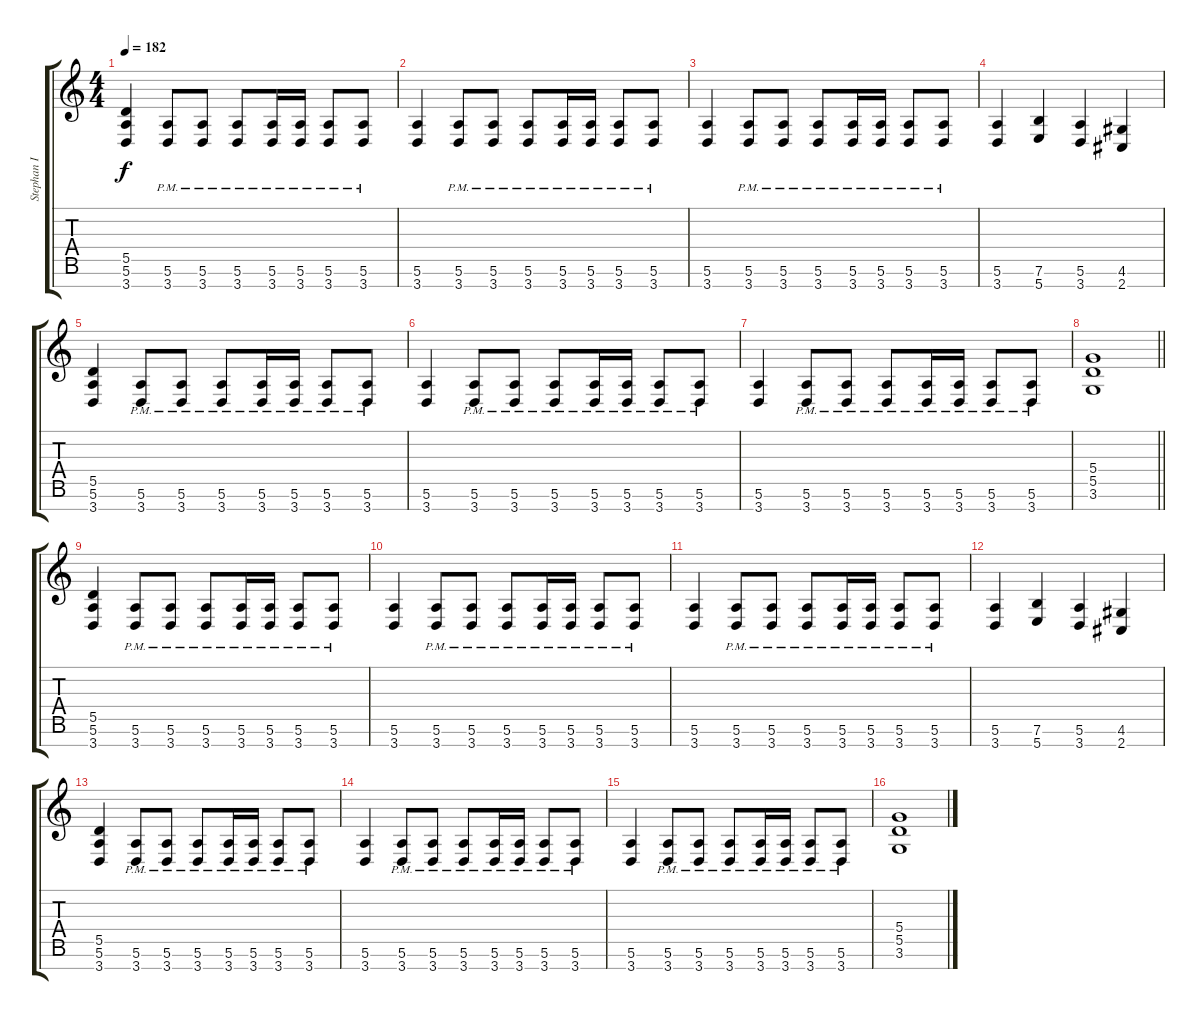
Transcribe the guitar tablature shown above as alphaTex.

\track ("Stephan I" "Stephan I") {instrument distortionguitar}
\staff {score tabs}
\tuning (E4 B3 G3 D3 A2 E2 B1) {hide}
\ts (4 4)
\tempo 182
\clef g2
\ks c
(5.5 5.6 3.7).4{dy f} (5.6{pm} 3.7{pm}).8 (5.6{pm} 3.7{pm}).8 (5.6{pm} 3.7{pm}).8 (5.6{pm} 3.7{pm}).16 (5.6{pm} 3.7{pm}).16 (5.6{pm} 3.7{pm}).8 (5.6{pm} 3.7{pm}).8 |
(5.6 3.7).4 (5.6{pm} 3.7{pm}).8 (5.6{pm} 3.7{pm}).8 (5.6{pm} 3.7{pm}).8 (5.6{pm} 3.7{pm}).16 (5.6{pm} 3.7{pm}).16 (5.6{pm} 3.7{pm}).8 (5.6{pm} 3.7{pm}).8 |
(5.6 3.7).4 (5.6{pm} 3.7{pm}).8 (5.6{pm} 3.7{pm}).8 (5.6{pm} 3.7{pm}).8 (5.6{pm} 3.7{pm}).16 (5.6{pm} 3.7{pm}).16 (5.6{pm} 3.7{pm}).8 (5.6{pm} 3.7{pm}).8 |
(5.6 3.7).4 (7.6 5.7).4 (5.6 3.7).4 (4.6 2.7).4 |
(5.5 5.6 3.7).4 (5.6{pm} 3.7{pm}).8 (5.6{pm} 3.7{pm}).8 (5.6{pm} 3.7{pm}).8 (5.6{pm} 3.7{pm}).16 (5.6{pm} 3.7{pm}).16 (5.6{pm} 3.7{pm}).8 (5.6{pm} 3.7{pm}).8 |
(5.6 3.7).4 (5.6{pm} 3.7{pm}).8 (5.6{pm} 3.7{pm}).8 (5.6{pm} 3.7{pm}).8 (5.6{pm} 3.7{pm}).16 (5.6{pm} 3.7{pm}).16 (5.6{pm} 3.7{pm}).8 (5.6{pm} 3.7{pm}).8 |
(5.6 3.7).4 (5.6{pm} 3.7{pm}).8 (5.6{pm} 3.7{pm}).8 (5.6{pm} 3.7{pm}).8 (5.6{pm} 3.7{pm}).16 (5.6{pm} 3.7{pm}).16 (5.6{pm} 3.7{pm}).8 (5.6{pm} 3.7{pm}).8 |
\barLineRight lightlight
(5.4 5.5 3.6).1 |
(5.5 5.6 3.7).4 (5.6{pm} 3.7{pm}).8 (5.6{pm} 3.7{pm}).8 (5.6{pm} 3.7{pm}).8 (5.6{pm} 3.7{pm}).16 (5.6{pm} 3.7{pm}).16 (5.6{pm} 3.7{pm}).8 (5.6{pm} 3.7{pm}).8 |
(5.6 3.7).4 (5.6{pm} 3.7{pm}).8 (5.6{pm} 3.7{pm}).8 (5.6{pm} 3.7{pm}).8 (5.6{pm} 3.7{pm}).16 (5.6{pm} 3.7{pm}).16 (5.6{pm} 3.7{pm}).8 (5.6{pm} 3.7{pm}).8 |
(5.6 3.7).4 (5.6{pm} 3.7{pm}).8 (5.6{pm} 3.7{pm}).8 (5.6{pm} 3.7{pm}).8 (5.6{pm} 3.7{pm}).16 (5.6{pm} 3.7{pm}).16 (5.6{pm} 3.7{pm}).8 (5.6{pm} 3.7{pm}).8 |
(5.6 3.7).4 (7.6 5.7).4 (5.6 3.7).4 (4.6 2.7).4 |
(5.5 5.6 3.7).4 (5.6{pm} 3.7{pm}).8 (5.6{pm} 3.7{pm}).8 (5.6{pm} 3.7{pm}).8 (5.6{pm} 3.7{pm}).16 (5.6{pm} 3.7{pm}).16 (5.6{pm} 3.7{pm}).8 (5.6{pm} 3.7{pm}).8 |
(5.6 3.7).4 (5.6{pm} 3.7{pm}).8 (5.6{pm} 3.7{pm}).8 (5.6{pm} 3.7{pm}).8 (5.6{pm} 3.7{pm}).16 (5.6{pm} 3.7{pm}).16 (5.6{pm} 3.7{pm}).8 (5.6{pm} 3.7{pm}).8 |
(5.6 3.7).4 (5.6{pm} 3.7{pm}).8 (5.6{pm} 3.7{pm}).8 (5.6{pm} 3.7{pm}).8 (5.6{pm} 3.7{pm}).16 (5.6{pm} 3.7{pm}).16 (5.6{pm} 3.7{pm}).8 (5.6{pm} 3.7{pm}).8 |
(5.4 5.5 3.6).1
